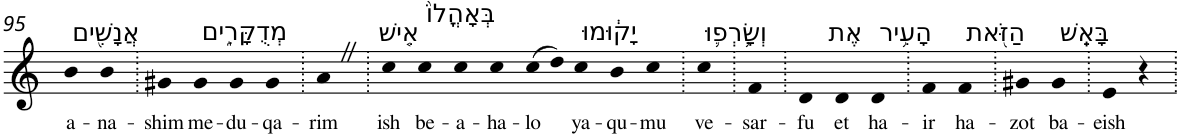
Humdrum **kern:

**kern	**text
*part1	*part1
*staff1	*staff1
*I"Piano	*
*I'Pno	*
!!LO:PB:g=z
*clefG2	*
*k[]	*
=95	=95
!LO:TX:a:t=אֲנָשִׁ֖ים	!
!	!LO:LY:b
4b	a-
!	!LO:LY:b
4b	-na-
=96.	=96.
!	!LO:LY:b
4g#X	-shim
!LO:TX:a:t=מְדֻקָּרִ֑ים	!
!	!LO:LY:b
4g#	me-
!	!LO:LY:b
4g#	-du-
!	!LO:LY:b
4g#	-qa-
=97.	=97.
!	!LO:LY:b
4aZ	-rim
=98.	=98.
!LO:TX:a:t=אִ֤ישׁ	!
!	!LO:LY:b
4cc	ish
!LO:TX:a:t=בְּאָהֳלוֹ֙	!
!	!LO:LY:b
4cc	be-
!	!LO:LY:b
4cc	-a-
!	!LO:LY:b
4cc	-ha-
!	!LO:LY:b
(>8cc	-lo
8dd)	.
!LO:TX:a:t=יָק֔וּמוּ	!
!	!LO:LY:b
4cc	ya-
!	!LO:LY:b
4b	-qu-
!	!LO:LY:b
4cc	-mu
=99.	=99.
!LO:TX:a:t=וְשָׂ֥רְפ֛וּ	!
!	!LO:LY:b
4cc	ve-
=100.	=100.
!	!LO:LY:b
4f	-sar-
=101.	=101.
!	!LO:LY:b
4d	-fu
!LO:TX:a:t=אֶת	!
!	!LO:LY:b
4d	et
!LO:TX:a:t=הָעִ֥יר	!
!	!LO:LY:b
4d	ha-
=102.	=102.
!	!LO:LY:b
4f	-ir
!LO:TX:a:t=הַזֹּ֖את	!
!	!LO:LY:b
4f	ha-
=103.	=103.
!	!LO:LY:b
4g#X	-zot
!LO:TX:a:t=בָּאֵֽשׁ	!
!	!LO:LY:b
4g#	ba-
=104.	=104.
!	!LO:LY:b
4e	-eish
4r	.
=.	=.
*-	*-
